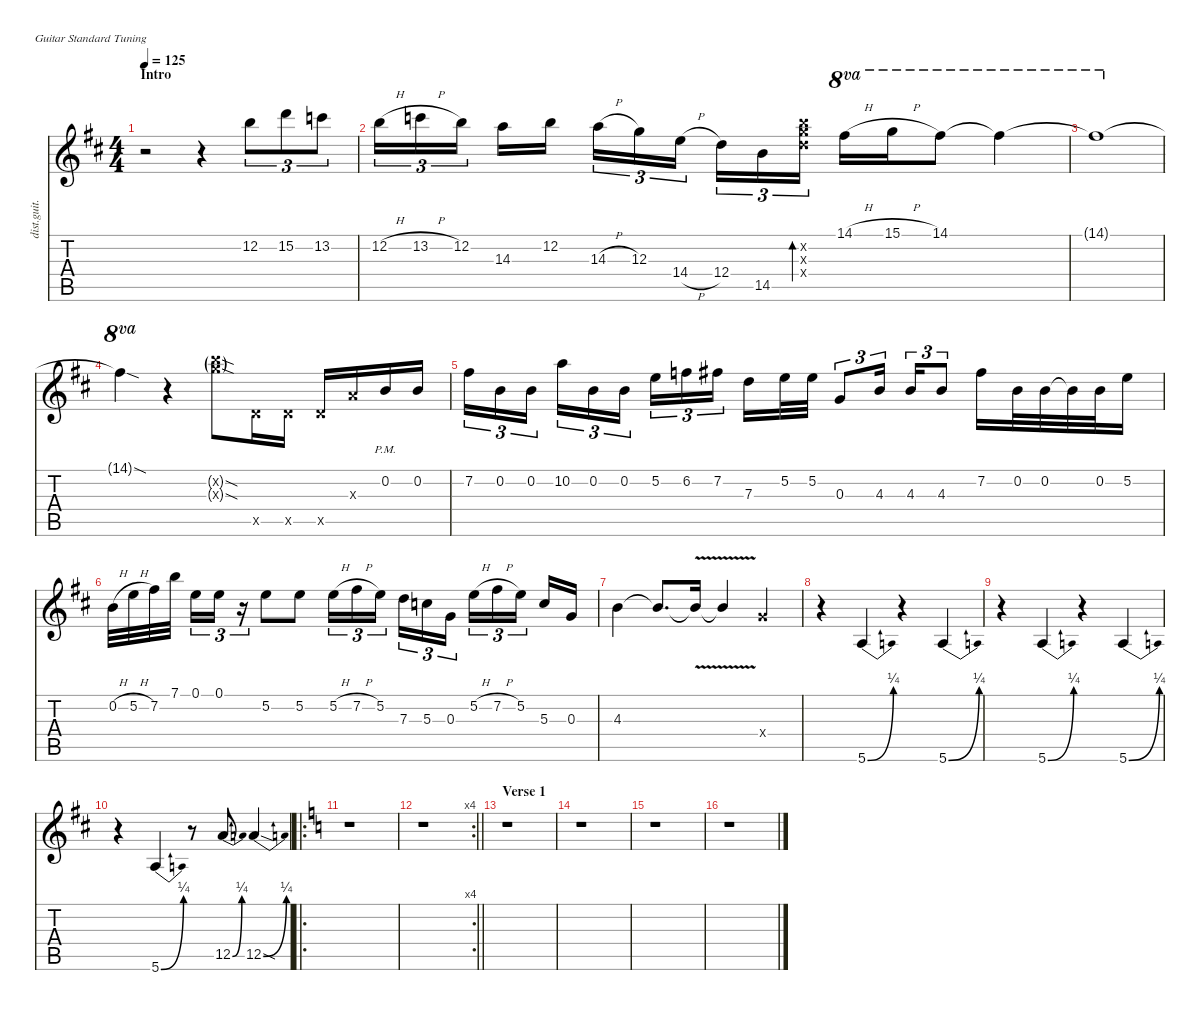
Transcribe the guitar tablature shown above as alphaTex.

\defaultSystemsLayout 4
\hideDynamics
\bracketExtendMode nobrackets
\otherSystemsTrackNameOrientation horizontal
\track ("Guitar - Prince" "dist.guit.") {instrument distortionguitar}
\staff {score tabs}
\tuning (E4 B3 G3 D3 A2 E2)
\ts (4 4)
\beaming (8 2 2 2 2)
\section ("" "Intro")
\tempo 125
\clef g2
\ks d
r.2{dy f instrument distortionguitar beam Down} r.4{beam Down} 12.2{acc forcenatural}.8{tu (3 2) beam Down} 15.2{acc forcenatural}.8{tu (3 2) beam Down} 13.2{acc forcenatural}.8{tu (3 2) beam Down} |
12.2{h acc forcenatural}.16{tu (3 2) beam Down} 13.2{h acc forcenatural}.16{tu (3 2) beam Down} 12.2{acc forcenatural}.16{tu (3 2) beam Down} 14.3{acc forcenatural}.16{beam Down} 12.2{acc forcenatural}.16{beam Down} 14.3{h acc forcenatural}.16{tu (3 2) beam Down} 12.3{acc forcenatural}.16{tu (3 2) beam Down} 14.4{h acc forcenatural}.16{tu (3 2) beam Down} 12.4{acc forcenatural}.16{tu (3 2) beam Down} 14.5{acc forcenatural}.16{tu (3 2) beam Down} (12.2{x acc forcenatural} 12.3{x acc forcenatural} 12.4{x acc forcenatural}).16{tu (3 2) bd 30 beam Down} 14.1{h acc #}.16{ot 8va beam Down} 15.1{h acc forcenatural}.16{ot 8va beam Down} 14.1{acc #}.8{ot 8va beam Down} 14.1{t acc #}.4{ot 8va beam Down} |
14.1{t acc #}.1{ot 8va beam Down} |
14.1{sod t acc #}.4{ot 8va beam Down} r.4{beam Down} (12.2{sod g x acc forcenatural} 12.3{sod g x acc forcenatural}).8{dy mf beam Down} 5.5{x acc forcenatural}.16{dy f beam Down} 5.5{x acc forcenatural}.16{beam Down} 5.5{x acc forcenatural}.16{beam Up} 2.3{x acc forcenatural}.16{beam Up} 0.2{pm acc forcenatural}.16{beam Up} 0.2{acc forcenatural}.16{beam Up} |
7.2{acc #}.16{tu (3 2) beam Down} 0.2{acc forcenatural}.16{tu (3 2) beam Down} 0.2{acc forcenatural}.16{tu (3 2) beam Down} 10.2{acc forcenatural}.16{tu (3 2) beam Down} 0.2{acc forcenatural}.16{tu (3 2) beam Down} 0.2{acc forcenatural}.16{tu (3 2) dy mp beam Down} 5.2{acc forcenatural}.16{tu (3 2) dy f beam Down} 6.2{acc forcenatural}.16{tu (3 2) beam Down} 7.2{acc #}.16{tu (3 2) beam Down} 7.3{acc forcenatural}.16{beam Down} 5.2{acc forcenatural}.32{beam Down} 5.2{acc forcenatural}.32{dy mp beam Down} 0.3{acc forcenatural}.8{tu (3 2) dy f beam Up} 4.3{acc forcenatural}.16{tu (3 2) beam Up} 4.3{acc forcenatural}.16{tu (3 2) beam Up} 4.3{acc forcenatural}.8{tu (3 2) beam Up} 7.2{acc #}.16{beam Down} 0.2{acc forcenatural}.32{beam Down} 0.2{acc forcenatural}.32{beam Down} 0.2{t acc forcenatural}.32{beam Down} 0.2{acc forcenatural}.32{beam Down} 5.2{acc forcenatural}.16{beam Down} |
0.2{h acc forcenatural}.32{beam Down} 5.2{h acc forcenatural}.32{beam Down} 7.2{acc #}.32{beam Down} 7.1{acc forcenatural}.32{beam Down} 0.1{acc forcenatural}.16{tu (3 2) beam Down} 0.1{acc forcenatural}.16{tu (3 2) beam Down} r.16{tu (3 2) beam Down} 5.2{acc forcenatural}.8{beam Down} 5.2{acc forcenatural}.8{beam Down} 5.2{h acc forcenatural}.16{tu (3 2) beam Down} 7.2{h acc #}.16{tu (3 2) beam Down} 5.2{acc forcenatural}.16{tu (3 2) beam Down} 7.3{acc forcenatural}.16{tu (3 2) beam Down} 5.3{acc forcenatural}.16{tu (3 2) beam Down} 0.3{acc forcenatural}.16{tu (3 2) beam Down} 5.2{h acc forcenatural}.16{tu (3 2) beam Down} 7.2{h acc #}.16{tu (3 2) beam Down} 5.2{acc forcenatural}.16{tu (3 2) beam Down} 5.3{acc forcenatural}.16{beam Up} 0.3{acc forcenatural}.16{beam Up} |
4.3{acc forcenatural}.4{beam Down} 4.3{t acc forcenatural}.8{d beam Up} 4.3{v t acc forcenatural}.16{beam Up} 4.3{v t acc forcenatural}.4{beam Up} 5.4{x acc forcenatural}.4{beam Up} |
r.4{beam Down} 5.6{be (bend 0 0 9.999999599999999 1) acc forcenatural}.4{beam Up} r.4{beam Up} 5.6{be (bend 0 0 9.999999599999999 1) acc forcenatural}.4{beam Up} |
r.4{beam Down} 5.6{be (bend 0 0 9.999999599999999 1) acc forcenatural}.4{beam Up} r.4{beam Up} 5.6{be (bend 0 0 9.999999599999999 1) acc forcenatural}.4{beam Up} |
r.4{beam Down} 5.6{be (bend 0 0 9.999999599999999 1) acc forcenatural}.4{beam Up} r.8{beam Up} 12.5{be (bend 0 0 9.999999599999999 1) acc forcenatural}.8{beam Up} 12.5{be (bend 0 0 9.999999599999999 1) sod acc forcenatural}.4{beam Up} |
\ro
\ks c
r.1{beam Down} |
\rc 4
\barLineRight lightlight
r.1{beam Down} |
\section ("" "Verse 1")
r.1{beam Down} |
r.1{beam Down} |
r.1{beam Down} |
r.1{beam Down}
